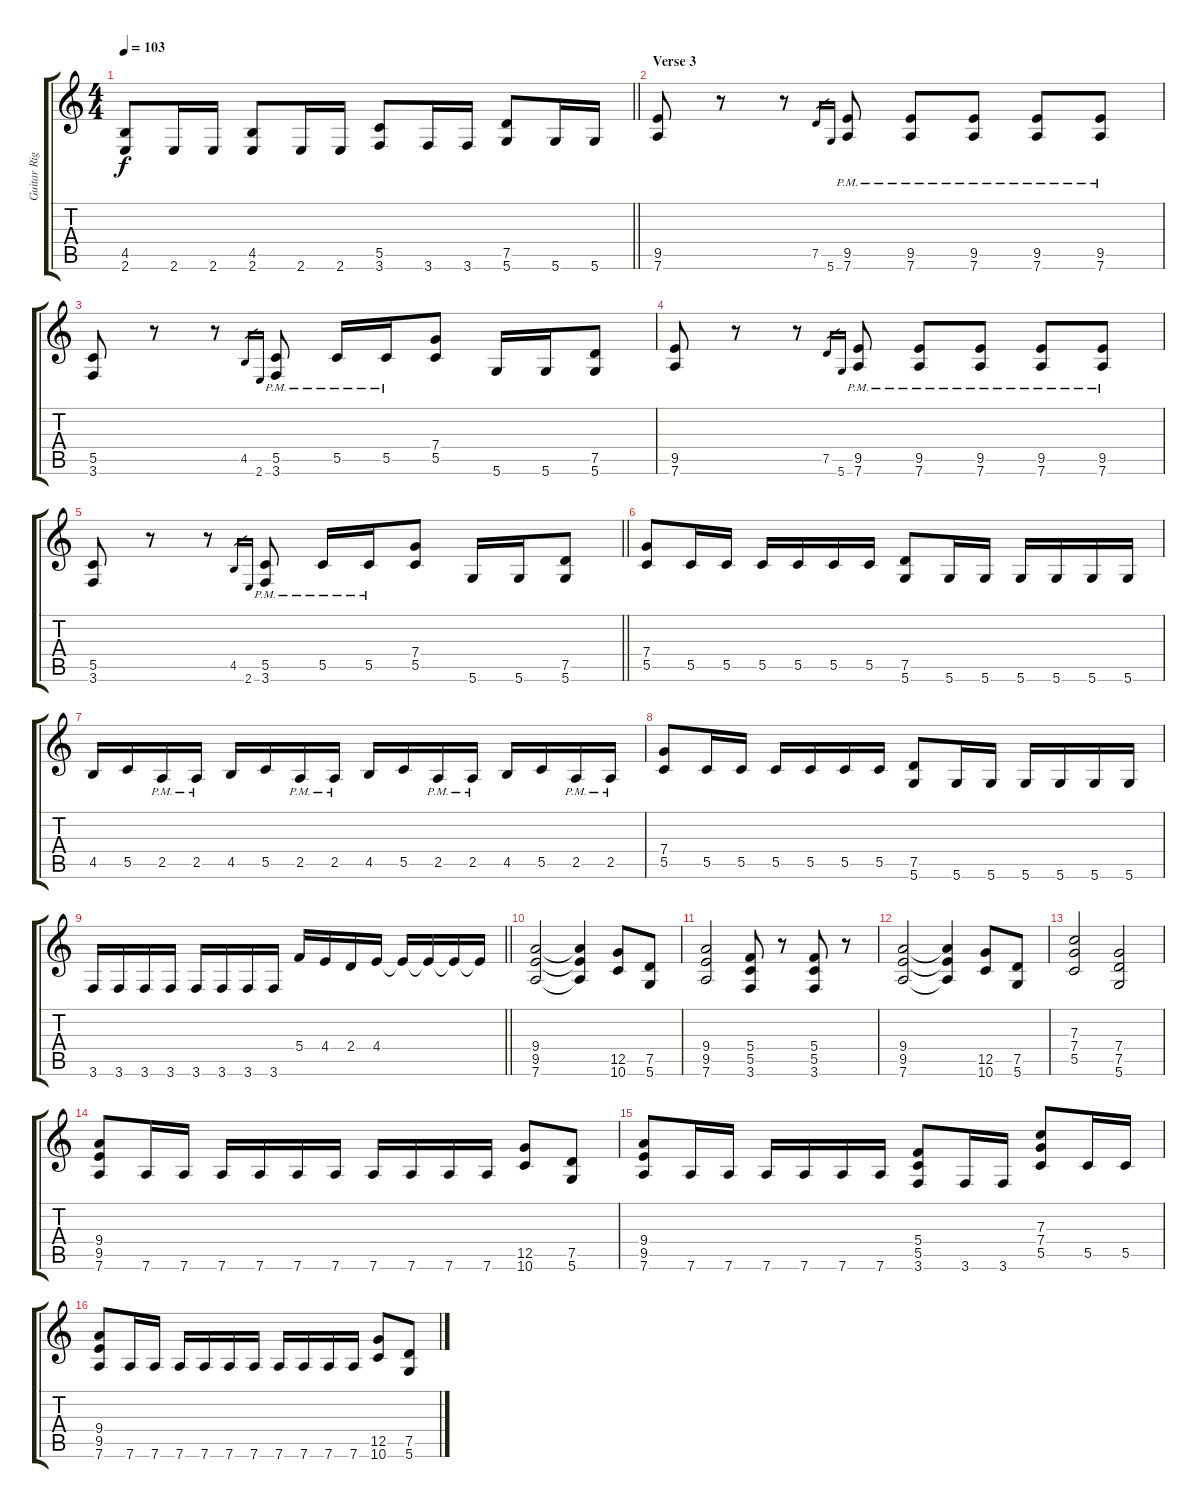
\track ("Guitar Right" "Guitar Rig") {instrument distortionguitar}
\staff {score tabs}
\tuning (D4 A3 F3 C3 G2 D2) {hide}
\ts (4 4)
\tempo 103
\clef g2
\barLineRight lightlight
\ks aminor
(4.5 2.6).8{dy f} 2.6.16 2.6.16 (4.5 2.6).8 2.6.16 2.6.16 (5.5 3.6).8 3.6.16 3.6.16 (7.5 5.6).8 5.6.16 5.6.16 |
\section ("" "Verse 3")
(9.5 7.6).8 r.8 r.8 7.5.16{gr} 5.6.16{gr} (9.5{pm} 7.6{pm}).8 (9.5{pm} 7.6{pm}).8 (9.5{pm} 7.6{pm}).8 (9.5{pm} 7.6{pm}).8 (9.5{pm} 7.6{pm}).8 |
(5.5 3.6).8 r.8 r.8 4.5.16{gr} 2.6.16{gr} (5.5{pm} 3.6{pm}).8 5.5{pm}.16 5.5{pm}.16 (7.4 5.5).8 5.6.16 5.6.16 (7.5 5.6).8 |
(9.5 7.6).8 r.8 r.8 7.5.16{gr} 5.6.16{gr} (9.5{pm} 7.6{pm}).8 (9.5{pm} 7.6{pm}).8 (9.5{pm} 7.6{pm}).8 (9.5{pm} 7.6{pm}).8 (9.5{pm} 7.6{pm}).8 |
\barLineRight lightlight
(5.5 3.6).8 r.8 r.8 4.5.16{gr} 2.6.16{gr} (5.5{pm} 3.6{pm}).8 5.5{pm}.16 5.5{pm}.16 (7.4 5.5).8 5.6.16 5.6.16 (7.5 5.6).8 |
\section ("" "")
(7.4 5.5).8 5.5.16 5.5.16 5.5.16 5.5.16 5.5.16 5.5.16 (7.5 5.6).8 5.6.16 5.6.16 5.6.16 5.6.16 5.6.16 5.6.16 |
4.5.16 5.5.16 2.5{pm}.16 2.5{pm}.16 4.5.16 5.5.16 2.5{pm}.16 2.5{pm}.16 4.5.16 5.5.16 2.5{pm}.16 2.5{pm}.16 4.5.16 5.5.16 2.5{pm}.16 2.5{pm}.16 |
(7.4 5.5).8 5.5.16 5.5.16 5.5.16 5.5.16 5.5.16 5.5.16 (7.5 5.6).8 5.6.16 5.6.16 5.6.16 5.6.16 5.6.16 5.6.16 |
\barLineRight lightlight
3.6.16 3.6.16 3.6.16 3.6.16 3.6.16 3.6.16 3.6.16 3.6.16 5.4.16 4.4.16 2.4.16 4.4.16 4.4{t}.16 4.4{t}.16 4.4{t}.16 4.4{t}.16 |
\section ("" "")
(9.4 9.5 7.6).2 (9.4{t} 9.5{t} 7.6{t}).4 (12.5 10.6).8 (7.5 5.6).8 |
(9.4 9.5 7.6).2 (5.4 5.5 3.6).8 r.8 (5.4 5.5 3.6).8 r.8 |
(9.4 9.5 7.6).2 (9.4{t} 9.5{t} 7.6{t}).4 (12.5 10.6).8 (7.5 5.6).8 |
(7.3 7.4 5.5).2 (7.4 7.5 5.6).2 |
(9.4 9.5 7.6).8 7.6.16 7.6.16 7.6.16 7.6.16 7.6.16 7.6.16 7.6.16 7.6.16 7.6.16 7.6.16 (12.5 10.6).8 (7.5 5.6).8 |
(9.4 9.5 7.6).8 7.6.16 7.6.16 7.6.16 7.6.16 7.6.16 7.6.16 (5.4 5.5 3.6).8 3.6.16 3.6.16 (7.3 7.4 5.5).8 5.5.16 5.5.16 |
(9.4 9.5 7.6).8 7.6.16 7.6.16 7.6.16 7.6.16 7.6.16 7.6.16 7.6.16 7.6.16 7.6.16 7.6.16 (12.5 10.6).8 (7.5 5.6).8
